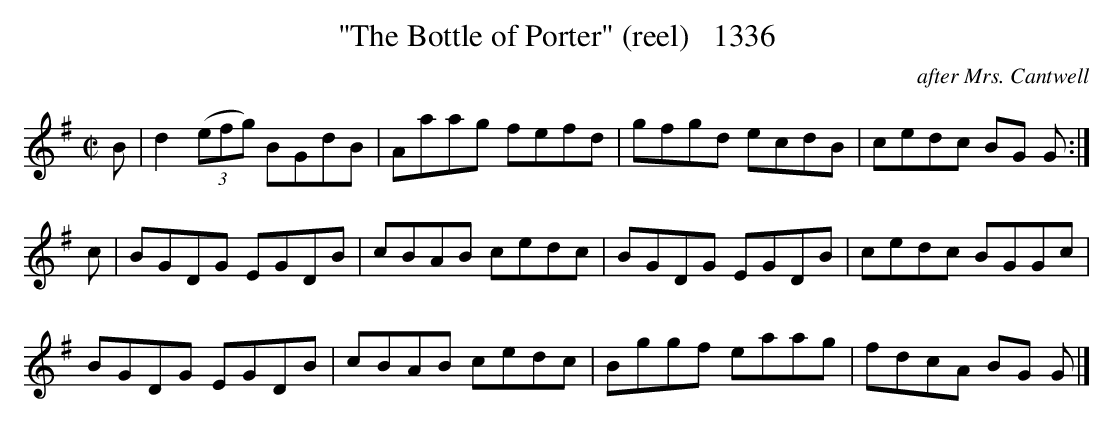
X:1
T:"The Bottle of Porter" (reel)   1336
C:after Mrs. Cantwell
BRENNAN July 2003 (HTTP://WWW.SOSYOURMOM.COM)
M:C|
L:1/8
K:G
B|d2 (3(efg) BGdB|Aaag fefd|gfgd ecdB|cedc BG G:|
c|BGDG EGDB|cBAB cedc|BGDG EGDB|cedc BGGc|
BGDG EGDB|cBAB cedc|Bggf eaag|fdcA BG G |]
